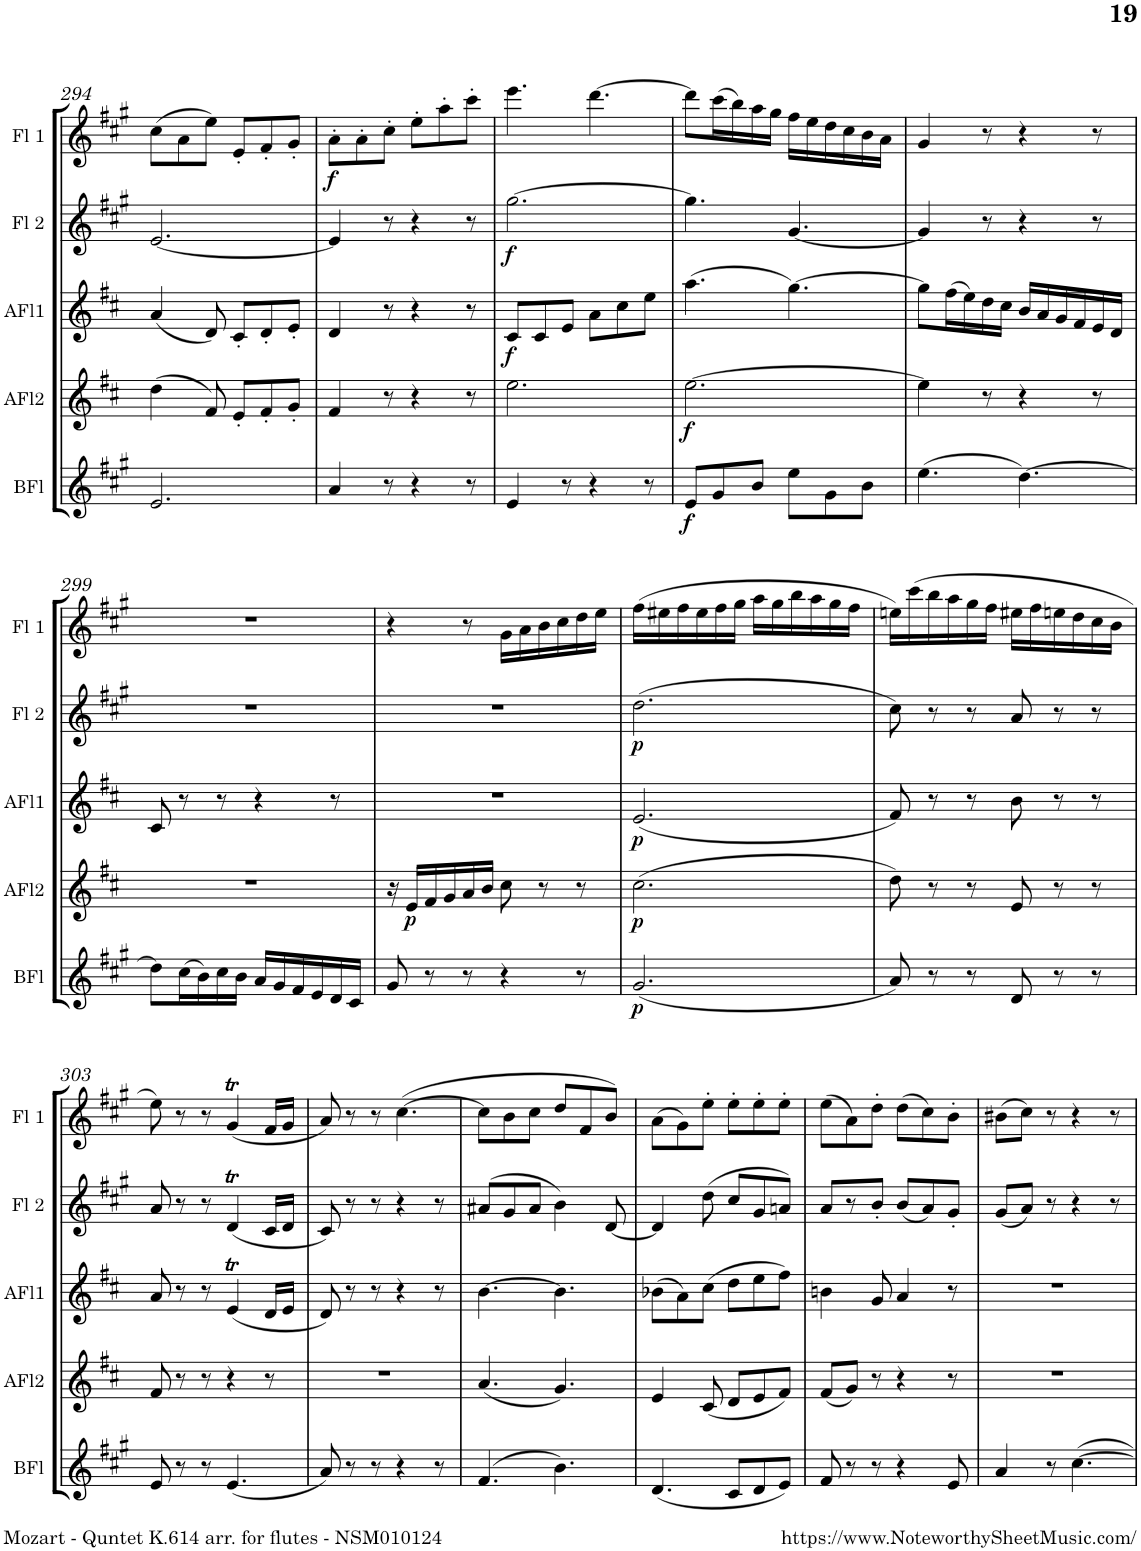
**kern	**dynam	**kern	**dynam	**kern	**dynam	**kern	**dynam	**kern	**dynam
*part5	*part5	*part4	*part4	*part3	*part3	*part2	*part2	*part1	*part1
*staff5	*staff5	*staff4	*staff4	*staff3	*staff3	*staff2	*staff2	*staff1	*staff1
*I"Bass Fl	*	*I"Alto Fl 2	*	*I"Alto Fl 1	*	*I"Flute 2	*	*I"Flute 1	*
*I'BFl	*	*I'AFl2	*	*I'AFl1	*	*I'Fl 2	*	*I'Fl 1	*
!!LO:PB:g=z
*clefG2	*	*clefG2	*	*clefG2	*	*clefG2	*	*clefG2	*
*Trd7c12	*	*Trd3c5	*	*Trd3c5	*	*	*	*	*
*k[f#c#g#]	*	*k[f#c#]	*	*k[f#c#]	*	*k[f#c#g#]	*	*k[f#c#g#]	*
*M6/8	*	*M6/8	*	*M6/8	*	*M6/8	*	*M6/8	*
=294	=294	=294	=294	=294	=294	=294	=294	=294	=294
2.e/	.	(4dd\	.	(4a/	.	[2.e/	.	(8cc#\L	.
.	.	.	.	.	.	.	.	8a\	.
.	.	8f#/)	.	8d/)	.	.	.	8ee\J)	.
.	.	8e'/L	.	8c#'/L	.	.	.	8e'/L	.
.	.	8f#'/	.	8d'/	.	.	.	8f#'/	.
.	.	8g'/J	.	8e'/J	.	.	.	8g#'/J	.
=295	=295	=295	=295	=295	=295	=295	=295	=295	=295
!	!	!	!	!	!	!	!	!	!LO:DY:b
4a/	.	4f#/	.	4d/	.	4e/]	.	8a'\L	f
.	.	.	.	.	.	.	.	8a'\	.
8r	.	8r	.	8r	.	8r	.	8cc#'\J	.
4r	.	4r	.	4r	.	4r	.	8ee'\L	.
.	.	.	.	.	.	.	.	8aa'\	.
8r	.	8r	.	8r	.	8r	.	8ccc#'\J	.
=296	=296	=296	=296	=296	=296	=296	=296	=296	=296
!	!	!	!	!	!LO:DY:b	!	!LO:DY:b	!	!
4e/	.	2.ee\	.	8c#/L	f	[2.gg#\	f	4.eee\	.
.	.	.	.	8c#/	.	.	.	.	.
8r	.	.	.	8e/J	.	.	.	.	.
4r	.	.	.	8a\L	.	.	.	[4.ddd\	.
.	.	.	.	8cc#\	.	.	.	.	.
8r	.	.	.	8ee\J	.	.	.	.	.
=297	=297	=297	=297	=297	=297	=297	=297	=297	=297
!	!LO:DY:b	!	!LO:DY:b	!	!	!	!	!	!
8e/L	f	[2.ee\	f	(4.aa\	.	4.gg#\]	.	8ddd\L]	.
8g#/	.	.	.	.	.	.	.	(16ccc#\L	.
.	.	.	.	.	.	.	.	16bb\)	.
8b/J	.	.	.	.	.	.	.	16aa\	.
.	.	.	.	.	.	.	.	16gg#\JJ	.
8ee\L	.	.	.	[4.gg\)	.	[4.g#/	.	16ff#\LL	.
.	.	.	.	.	.	.	.	16ee\	.
8g#\	.	.	.	.	.	.	.	16dd\	.
.	.	.	.	.	.	.	.	16cc#\	.
8b\J	.	.	.	.	.	.	.	16b\	.
.	.	.	.	.	.	.	.	16a\JJ	.
=298	=298	=298	=298	=298	=298	=298	=298	=298	=298
(4.ee\	.	4ee\]	.	8gg\L]	.	4g#/]	.	4g#/	.
.	.	.	.	(16ff#\L	.	.	.	.	.
.	.	.	.	16ee\)	.	.	.	.	.
.	.	8r	.	16dd\	.	8r	.	8r	.
.	.	.	.	16cc#\JJ	.	.	.	.	.
[4.dd\)	.	4r	.	16b/LL	.	4r	.	4r	.
.	.	.	.	16a/	.	.	.	.	.
.	.	.	.	16g/	.	.	.	.	.
.	.	.	.	16f#/	.	.	.	.	.
.	.	8r	.	16e/	.	8r	.	8r	.
.	.	.	.	16d/JJ	.	.	.	.	.
!!LO:LB:g=z
=299	=299	=299	=299	=299	=299	=299	=299	=299	=299
8dd\L]	.	2.r	.	8c#/	.	2.r	.	2.r	.
(16cc#\L	.	.	.	8r	.	.	.	.	.
16b\)	.	.	.	.	.	.	.	.	.
16cc#\	.	.	.	8r	.	.	.	.	.
16b\JJ	.	.	.	.	.	.	.	.	.
16a/LL	.	.	.	4r	.	.	.	.	.
16g#/	.	.	.	.	.	.	.	.	.
16f#/	.	.	.	.	.	.	.	.	.
16e/	.	.	.	.	.	.	.	.	.
16d/	.	.	.	8r	.	.	.	.	.
16c#/JJ	.	.	.	.	.	.	.	.	.
=300	=300	=300	=300	=300	=300	=300	=300	=300	=300
8g#/	.	16r	.	2.r	.	2.r	.	4r	.
!	!	!	!LO:DY:b	!	!	!	!	!	!
.	.	16e/LL	p	.	.	.	.	.	.
8r	.	16f#/	.	.	.	.	.	.	.
.	.	16g/	.	.	.	.	.	.	.
8r	.	16a/	.	.	.	.	.	8r	.
.	.	16b/JJ	.	.	.	.	.	.	.
4r	.	8cc#\	.	.	.	.	.	16g#\LL	.
.	.	.	.	.	.	.	.	16a\	.
.	.	8r	.	.	.	.	.	16b\	.
.	.	.	.	.	.	.	.	16cc#\	.
8r	.	8r	.	.	.	.	.	16dd\	.
.	.	.	.	.	.	.	.	16ee\JJ	.
=301	=301	=301	=301	=301	=301	=301	=301	=301	=301
!	!LO:DY:b	!	!LO:DY:b	!	!LO:DY:b	!	!LO:DY:b	!	!
(2.g#/	p	(2.cc#\	p	(2.e/	p	(2.dd\	p	(16ff#\LL	.
.	.	.	.	.	.	.	.	16ee#X\	.
.	.	.	.	.	.	.	.	16ff#\	.
.	.	.	.	.	.	.	.	16ee#\	.
.	.	.	.	.	.	.	.	16ff#\	.
.	.	.	.	.	.	.	.	16gg#\JJ	.
.	.	.	.	.	.	.	.	16aa\LL	.
.	.	.	.	.	.	.	.	16gg#\	.
.	.	.	.	.	.	.	.	16bb\	.
.	.	.	.	.	.	.	.	16aa\	.
.	.	.	.	.	.	.	.	16gg#\	.
.	.	.	.	.	.	.	.	16ff#\JJ	.
=302	=302	=302	=302	=302	=302	=302	=302	=302	=302
8a/)	.	8dd\)	.	8f#/)	.	8cc#\)	.	16een\LL)	.
.	.	.	.	.	.	.	.	(16ccc#\	.
8r	.	8r	.	8r	.	8r	.	16bb\	.
.	.	.	.	.	.	.	.	16aa\	.
8r	.	8r	.	8r	.	8r	.	16gg#\	.
.	.	.	.	.	.	.	.	16ff#\JJ	.
8d/	.	8e/	.	8b\	.	8a/	.	16ee#X\LL	.
.	.	.	.	.	.	.	.	16ff#\	.
8r	.	8r	.	8r	.	8r	.	16een\	.
.	.	.	.	.	.	.	.	16dd\	.
8r	.	8r	.	8r	.	8r	.	16cc#\	.
.	.	.	.	.	.	.	.	16b\JJ	.
!!LO:LB:g=z
=303	=303	=303	=303	=303	=303	=303	=303	=303	=303
8e/	.	8f#/	.	8a/	.	8a/	.	8ee\)	.
8r	.	8r	.	8r	.	8r	.	8r	.
8r	.	8r	.	8r	.	8r	.	8r	.
(4.e/	.	4r	.	(4eT/	.	(4dT/	.	(4g#t/	.
.	.	8r	.	16d/LL	.	16c#/LL	.	16f#/LL	.
.	.	.	.	16e/JJ	.	16d/JJ	.	16g#/JJ	.
=304	=304	=304	=304	=304	=304	=304	=304	=304	=304
8a/)	.	2.r	.	8d/)	.	8c#/)	.	8a/)	.
8r	.	.	.	8r	.	8r	.	8r	.
8r	.	.	.	8r	.	8r	.	8r	.
4r	.	.	.	4r	.	4r	.	([4.cc#\	.
8r	.	.	.	8r	.	8r	.	.	.
=305	=305	=305	=305	=305	=305	=305	=305	=305	=305
(4.f#/	.	(4.a/	.	[4.b\	.	(8a#X/L	.	8cc#\L]	.
.	.	.	.	.	.	8g#/	.	8b\	.
.	.	.	.	.	.	8a#/J	.	8cc#\J	.
4.b\)	.	4.g/)	.	4.b\]	.	4b\)	.	8dd/L	.
.	.	.	.	.	.	.	.	8f#/	.
.	.	.	.	.	.	[8d/	.	8b/J)	.
=306	=306	=306	=306	=306	=306	=306	=306	=306	=306
(4.d/	.	4e/	.	(8b-X\L	.	4d/]	.	(8a\L	.
.	.	.	.	8a\)	.	.	.	8g#\)	.
.	.	(8c#/	.	(8cc#\J	.	(8dd\	.	8ee'\J	.
8c#/L	.	8d/L	.	8dd\L	.	8cc#/L	.	8ee'\L	.
8d/	.	8e/	.	8ee\	.	8g#/	.	8ee'\	.
8e/J)	.	8f#/J)	.	8ff#\J)	.	8an/J)	.	8ee'\J	.
=307	=307	=307	=307	=307	=307	=307	=307	=307	=307
8f#/	.	(8f#/L	.	4bn\	.	8a/L	.	(8ee\L	.
8r	.	8g/J)	.	.	.	8r	.	8a\)	.
8r	.	8r	.	8g/	.	8b'/J	.	8dd'\J	.
4r	.	4r	.	4a/	.	(8b/L	.	(8dd\L	.
.	.	.	.	.	.	8a/)	.	8cc#\)	.
8e/	.	8r	.	8r	.	8g#'/J	.	8b'\J	.
=308	=308	=308	=308	=308	=308	=308	=308	=308	=308
4a/	.	2.r	.	2.r	.	(8g#/L	.	(8b#X\L	.
.	.	.	.	.	.	8a/J)	.	8cc#\J)	.
8r	.	.	.	.	.	8r	.	8r	.
[4.cc#\	.	.	.	.	.	4r	.	4r	.
.	.	.	.	.	.	8r	.	8r	.
=	=	=	=	=	=	=	=	=	=
*-	*-	*-	*-	*-	*-	*-	*-	*-	*-
